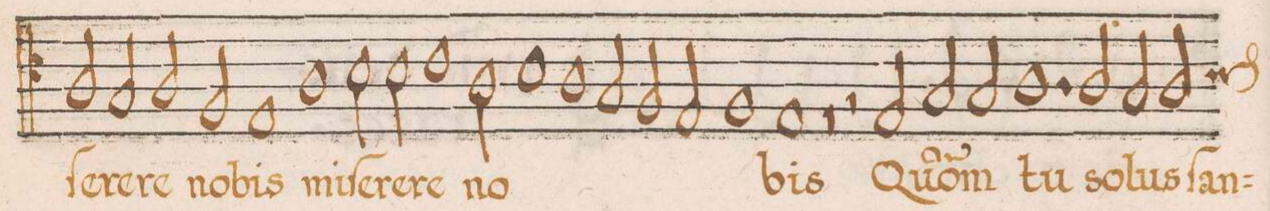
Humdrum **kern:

**kern	**text
*I"TENOR	*
*clefC4	*
*k[]	*
*met(c|)	*
*M2/1	*
2A/	-ſe-
2G/	-re-
2A/	-re
2F/	no-
=108	=108
1E	-bis
1A	mi-
=109	=109
2B\	-ſe-
2B\	-re-
1c	-re
=110	=110
2A\	no-
1B	.
1A	.
=111	=111
.	-­-
2G/	.
2F/	.
2E/	.
=112	=112
1F	.
1E	-bis
=113	=113
0r	.
=114	=114
2r	.
2E/	Quo-
2G/	-(ni-
2G/	-a)m
=115	=115
1.A	tu
2A/	so-
=116	=116
2G/	-lus
*custos:B	*
2A/	ſan-
*-	*-
